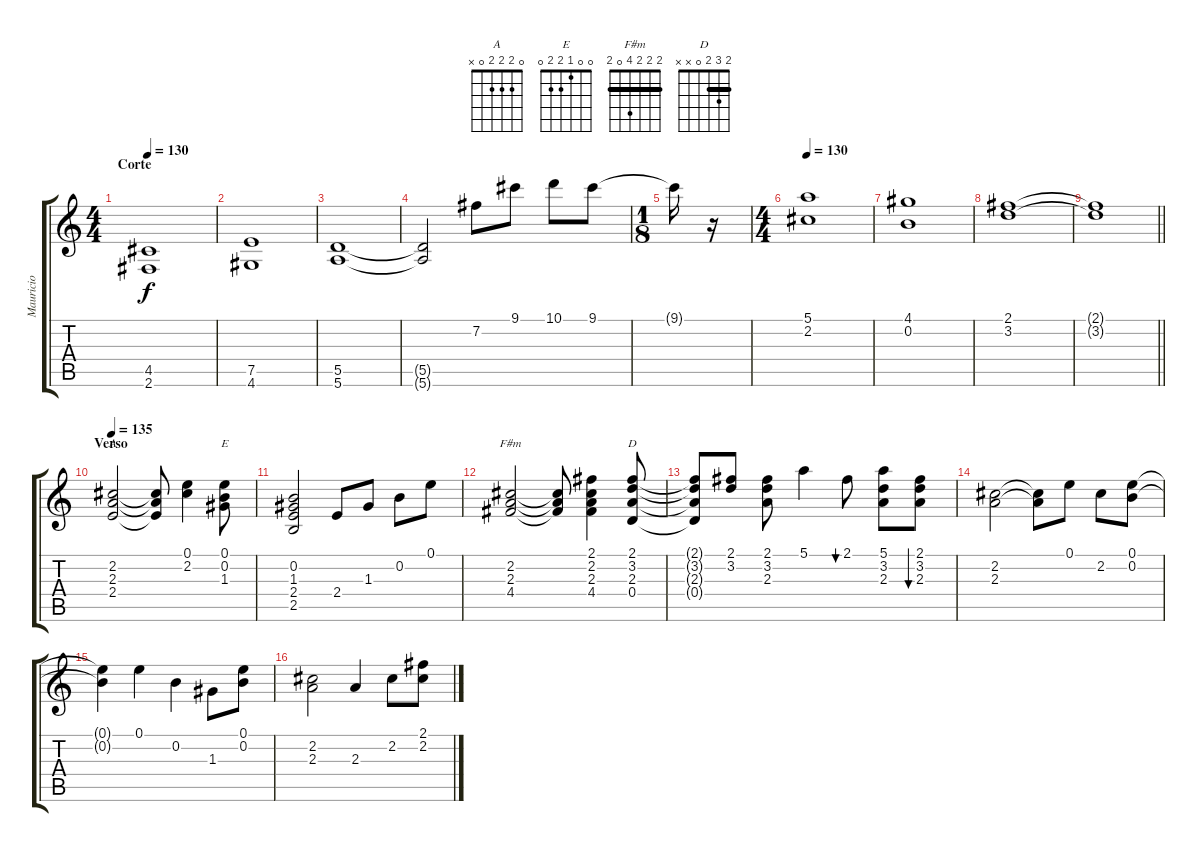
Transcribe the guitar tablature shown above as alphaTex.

\track ("Mauricio" "Mauricio") {instrument distortionguitar}
\staff {score tabs}
\tuning (E4 B3 G3 D3 A2 E2) {hide}
\chord ("A" 0 2 2 2 0 x)
\chord ("E" 0 0 1 2 2 0)
\chord ("F#m" 2 2 2 4 0 2) {barre 2}
\chord ("D" 2 3 2 0 x x) {barre 2}
\ts (4 4)
\section ("" "Corte")
\tempo 130
\clef g2
\ks c
(4.5 2.6).1{dy f balance 14} |
(7.5 4.6).1 |
(5.5 5.6).1 |
(5.5{t} 5.6{t}).2 7.2.8 9.1.8 10.1.8 9.1.8 |
\ts (1 8)
9.1{t}.16 r.16 |
\ts (4 4)
\tempo 130
(5.1 2.2).1{balance 14} |
(4.1 0.2).1 |
(2.1 3.2).1 |
\barLineRight lightlight
(2.1{t} 3.2{t}).1 |
\section ("" "Verso")
\tempo 135
(2.2 2.3 2.4).2{ch "A"} (2.2{t} 2.3{t} 2.4{t}).8 (0.1 2.2).4 (0.1 0.2 1.3).8{ch "E"} |
(0.2 1.3 2.4 2.5).2 2.4.8 1.3.8 0.2.8 0.1.8 |
(2.2 2.3 4.4).2{ch "F#m"} (2.2{t} 2.3{t} 4.4{t}).8 (2.1 2.2 2.3 4.4).4 (2.1 3.2 2.3 0.4).8{ch "D"} |
(2.1{t} 3.2{t} 2.3{t} 0.4{t}).8 (2.1 3.2).8 (2.1 3.2 2.3).8 5.1.4 2.1.8{bu 30} (5.1 3.2 2.3).8 (2.1 3.2 2.3).8{bu 30} |
(2.2 2.3).2 (2.2{t} 2.3{t}).8 0.1.8 2.2.8 (0.1 0.2).8 |
(0.1{t} 0.2{t}).4 0.1.4 0.2.4 1.3.8 (0.1 0.2).8 |
(2.2 2.3).2 2.3.4 2.2.8 (2.1 2.2).8
